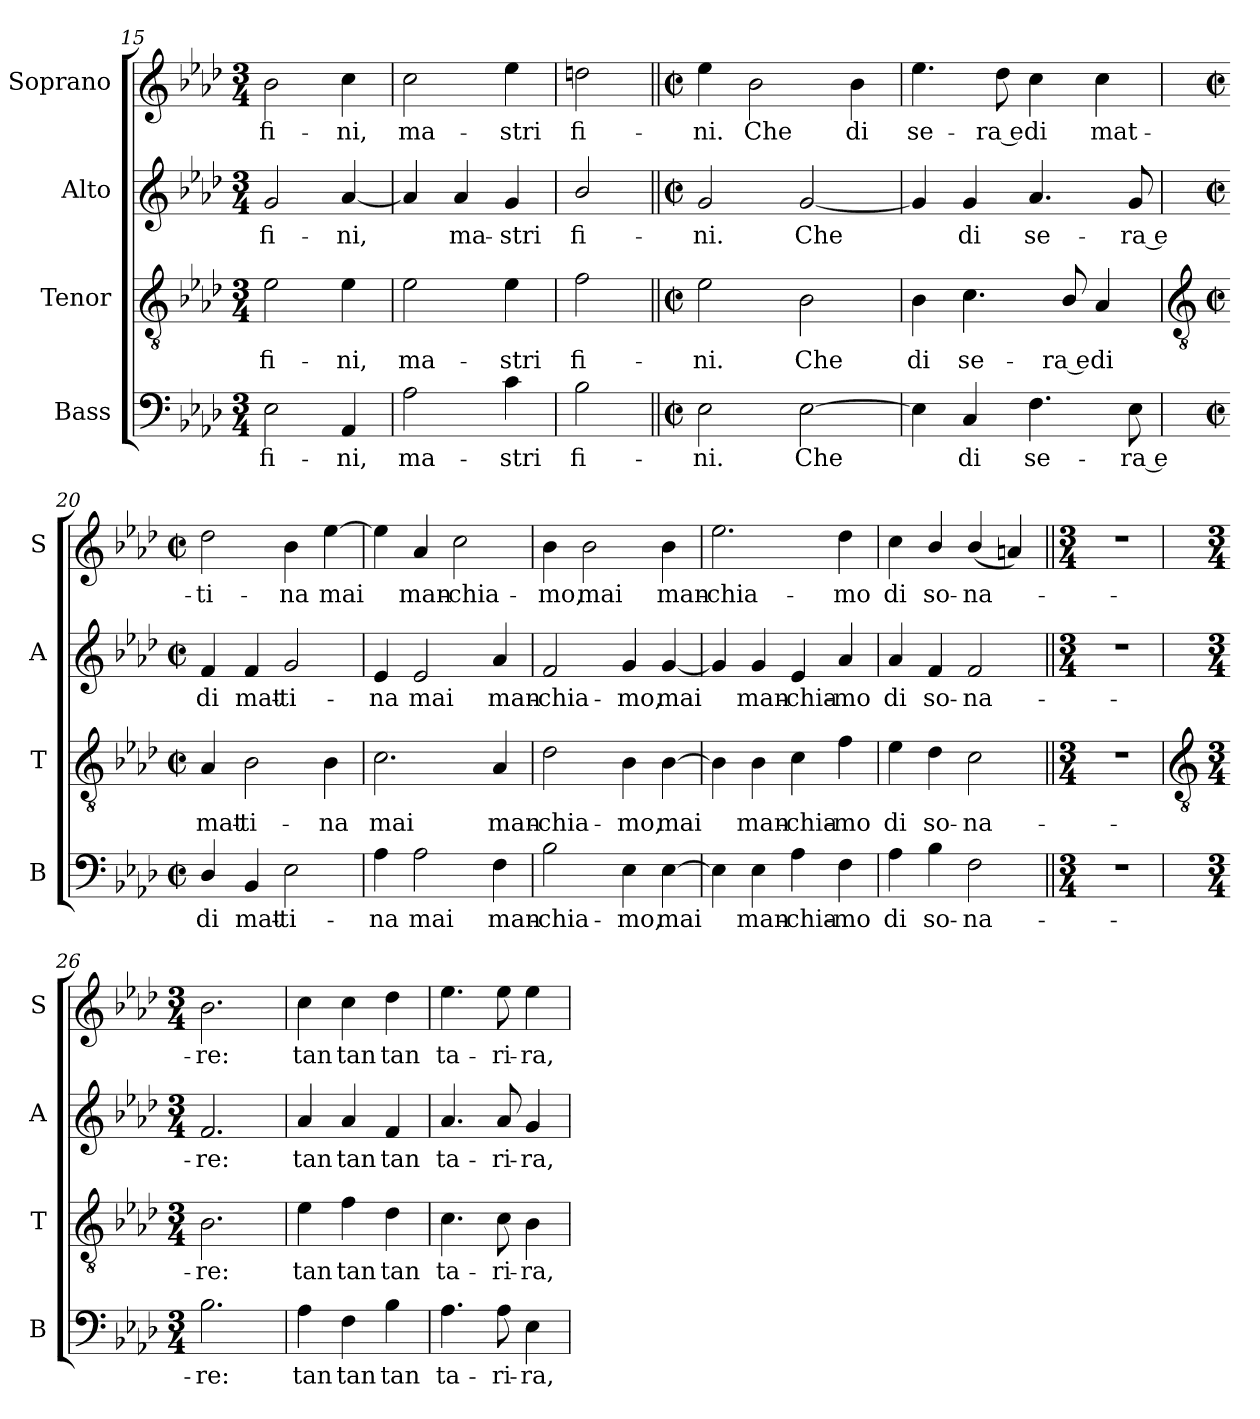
**kern	**text	**kern	**text	**kern	**text	**kern	**text
*part4	*part4	*part3	*part3	*part2	*part2	*part1	*part1
*staff4	*staff4	*staff3	*staff3	*staff2	*staff2	*staff1	*staff1
*I"Bass	*	*I"Tenor	*	*I"Alto	*	*I"Soprano	*
*I'B	*	*I'T	*	*I'A	*	*I'S	*
*clefF4	*	*clefGv2	*	*clefG2	*	*clefG2	*
*k[b-e-a-d-]	*	*k[b-e-a-d-]	*	*k[b-e-a-d-]	*	*k[b-e-a-d-]	*
*A-:	*	*A-:	*	*A-:	*	*A-:	*
*M3/4	*	*M3/4	*	*M3/4	*	*M3/4	*
=15	=15	=15	=15	=15	=15	=15	=15
!	!LO:LY:b	!	!LO:LY:b	!	!LO:LY:b	!	!LO:LY:b
2E-	fi-	2e-	fi-	2g	fi-	2b-	fi-
!	!LO:LY:b	!	!LO:LY:b	!	!LO:LY:b	!	!LO:LY:b
4AA-	-ni,	4e-	-ni,	[4a-	-ni,	4cc	-ni,
=16	=16	=16	=16	=16	=16	=16	=16
!	!LO:LY:b	!	!LO:LY:b	!	!	!	!LO:LY:b
2A-	ma-	2e-	ma-	4a-]	.	2cc	ma-
!	!	!	!	!	!LO:LY:b	!	!
.	.	.	.	4a-	ma-	.	.
!	!LO:LY:b	!	!LO:LY:b	!	!LO:LY:b	!	!LO:LY:b
4c	-stri	4e-	-stri	4g	-stri	4ee-	-stri
=17	=17	=17	=17	=17	=17	=17	=17
!	!LO:LY:b	!	!LO:LY:b	!	!LO:LY:b	!	!LO:LY:b
2B-	fi-	2f	fi-	2b-/	fi-	2ddn	fi-
=18||	=18||	=18||	=18||	=18||	=18||	=18||	=18||
*M2/2	*	*M2/2	*	*M2/2	*	*M2/2	*
*met(c|)	*	*met(c|)	*	*met(c|)	*	*met(c|)	*
!	!LO:LY:b	!	!LO:LY:b	!	!LO:LY:b	!	!LO:LY:b
2E-	-ni.	2e-	-ni.	2g	-ni.	4ee-	-ni.
!	!	!	!	!	!	!	!LO:LY:b
.	.	.	.	.	.	2b-	Che
!	!LO:LY:b	!	!LO:LY:b	!	!LO:LY:b	!	!
[2E-	Che	2B-	Che	[2g	Che	.	.
!	!	!	!	!	!	!	!LO:LY:b
.	.	.	.	.	.	4b-	di
=19	=19	=19	=19	=19	=19	=19	=19
!	!	!	!LO:LY:b	!	!	!	!LO:LY:b
4E-]	.	4B-	di	4g]	.	4.ee-	se-
!	!LO:LY:b	!	!LO:LY:b	!	!LO:LY:b	!	!
4C	di	4.c	se-	4g	di	.	.
!	!	!	!	!	!	!	!LO:LY:b
.	.	.	.	.	.	8dd-	-ra e
!	!LO:LY:b	!	!	!	!LO:LY:b	!	!LO:LY:b
4.F	se-	.	.	4.a-	se-	4cc	di
!	!	!	!LO:LY:b	!	!	!	!
.	.	8B-/	-ra e	.	.	.	.
!	!	!	!LO:LY:b	!	!	!	!LO:LY:b
.	.	4A-	di	.	.	4cc	mat-
!	!LO:LY:b	!	!	!	!LO:LY:b	!	!
8E-	-ra e	.	.	8g	-ra e	.	.
!!LO:LB:g=z
=20	=20	=20	=20	=20	=20	=20	=20
*	*	*clefGv2	*	*	*	*	*
*M2/2	*	*M2/2	*	*M2/2	*	*M2/2	*
*met(c|)	*	*met(c|)	*	*met(c|)	*	*met(c|)	*
!	!LO:LY:b	!	!LO:LY:b	!	!LO:LY:b	!	!LO:LY:b
4D-/	di	4A-	mat-	4f	di	2dd-	-ti-
!	!LO:LY:b	!	!LO:LY:b	!	!LO:LY:b	!	!
4BB-	mat-	2B-	-ti-	4f	mat-	.	.
!	!LO:LY:b	!	!	!	!LO:LY:b	!	!LO:LY:b
2E-	-ti-	.	.	2g	-ti-	4b-	-na
!	!	!	!LO:LY:b	!	!	!	!LO:LY:b
.	.	4B-	-na	.	.	[4ee-	mai
=21	=21	=21	=21	=21	=21	=21	=21
!	!LO:LY:b	!	!LO:LY:b	!	!LO:LY:b	!	!
4A-	-na	2.c	mai	4e-	-na	4ee-]	.
!	!LO:LY:b	!	!	!	!LO:LY:b	!	!LO:LY:b
2A-	mai	.	.	2e-	mai	4a-	man-
!	!	!	!	!	!	!	!LO:LY:b
.	.	.	.	.	.	2cc	-chia-
!	!LO:LY:b	!	!LO:LY:b	!	!LO:LY:b	!	!
4F	man-	4A-	man-	4a-	man-	.	.
=22	=22	=22	=22	=22	=22	=22	=22
!	!LO:LY:b	!	!LO:LY:b	!	!LO:LY:b	!	!LO:LY:b
2B-	-chia-	2d-	-chia-	2f	-chia-	4b-	-mo,
!	!	!	!	!	!	!	!LO:LY:b
.	.	.	.	.	.	2b-	mai
!	!LO:LY:b	!	!LO:LY:b	!	!LO:LY:b	!	!
4E-	-mo,	4B-	-mo,	4g	-mo,	.	.
!	!LO:LY:b	!	!LO:LY:b	!	!LO:LY:b	!	!LO:LY:b
[4E-	mai	[4B-	mai	[4g	mai	4b-	man-
=23	=23	=23	=23	=23	=23	=23	=23
!	!	!	!	!	!	!	!LO:LY:b
4E-]	.	4B-]	.	4g]	.	2.ee-	-chia-
!	!LO:LY:b	!	!LO:LY:b	!	!LO:LY:b	!	!
4E-	man-	4B-	man-	4g	man-	.	.
!	!LO:LY:b	!	!LO:LY:b	!	!LO:LY:b	!	!
4A-	-chia-	4c	-chia-	4e-	-chia-	.	.
!	!LO:LY:b	!	!LO:LY:b	!	!LO:LY:b	!	!LO:LY:b
4F	-mo	4f	-mo	4a-	-mo	4dd-	-mo
=24	=24	=24	=24	=24	=24	=24	=24
!	!LO:LY:b	!	!LO:LY:b	!	!LO:LY:b	!	!LO:LY:b
4A-	di	4e-	di	4a-	di	4cc	di
!	!LO:LY:b	!	!LO:LY:b	!	!LO:LY:b	!	!LO:LY:b
4B-	so-	4d-	so-	4f	so-	4b-/	so-
!	!LO:LY:b	!	!LO:LY:b	!	!LO:LY:b	!	!LO:LY:b
2F	-na-	2c	-na-	2f	-na-	(<4b-/	-na-
.	.	.	.	.	.	4an)	.
=25||	=25||	=25||	=25||	=25||	=25||	=25||	=25||
*M3/4	*	*M3/4	*	*M3/4	*	*M3/4	*
2.r	.	2.r	.	2.r	.	2.r	.
!!LO:LB:g=z
=26	=26	=26	=26	=26	=26	=26	=26
*	*	*clefGv2	*	*	*	*	*
*M3/4	*	*M3/4	*	*M3/4	*	*M3/4	*
!	!LO:LY:b	!	!LO:LY:b	!	!LO:LY:b	!	!LO:LY:b
2.B-	-re:	2.B-	-re:	2.f	-re:	2.b-	re:
=27	=27	=27	=27	=27	=27	=27	=27
!	!LO:LY:b	!	!LO:LY:b	!	!LO:LY:b	!	!LO:LY:b
4A-	tan	4e-	tan	4a-	tan	4cc	tan
!	!LO:LY:b	!	!LO:LY:b	!	!LO:LY:b	!	!LO:LY:b
4F	tan	4f	tan	4a-	tan	4cc	tan
!	!LO:LY:b	!	!LO:LY:b	!	!LO:LY:b	!	!LO:LY:b
4B-	tan	4d-	tan	4f	tan	4dd-	tan
=28	=28	=28	=28	=28	=28	=28	=28
!	!LO:LY:b	!	!LO:LY:b	!	!LO:LY:b	!	!LO:LY:b
4.A-	ta-	4.c	ta-	4.a-	ta-	4.ee-	ta-
!	!LO:LY:b	!	!LO:LY:b	!	!LO:LY:b	!	!LO:LY:b
8A-	-ri-	8c	-ri-	8a-	-ri-	8ee-	-ri-
!	!LO:LY:b	!	!LO:LY:b	!	!LO:LY:b	!	!LO:LY:b
4E-	-ra,	4B-	-ra,	4g	-ra,	4ee-	-ra,
=	=	=	=	=	=	=	=
*-	*-	*-	*-	*-	*-	*-	*-
